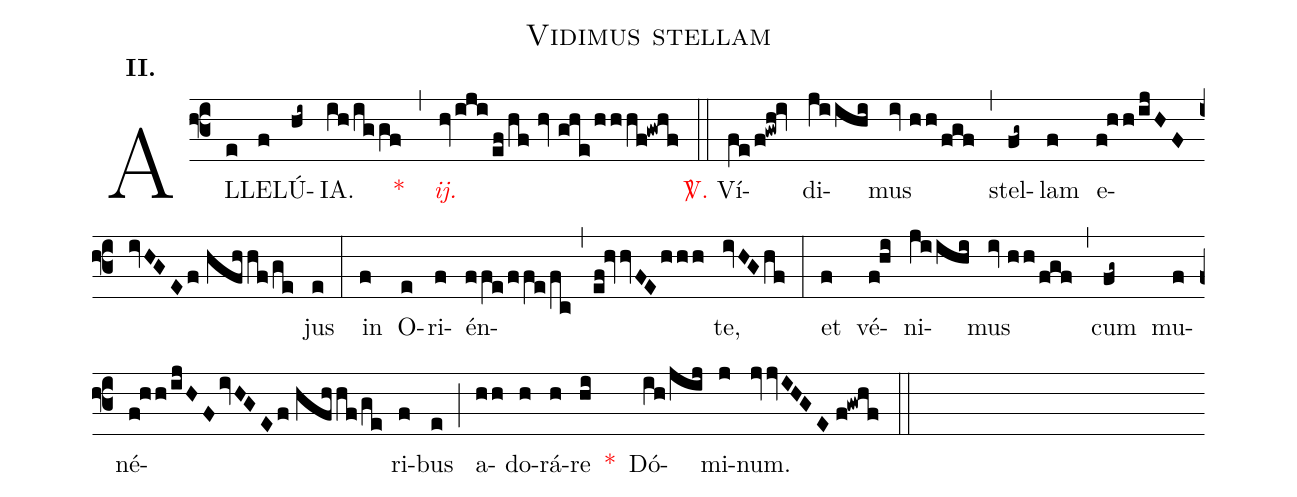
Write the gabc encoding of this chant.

name:Vidimus stellam;
mode:II.;
office-part:Alleluia;
%%
(f3) AL(e)LE(f)LÚ(hi~)IA.(ih/iggf) <v>\red{*}</v>(,) <v>\redit{ij.}</v>(hv/iji/ef/hf//hv//ghe/hhhf!gwhf) (::) <v>\red{\Vbar.}</v> Ví(fe/f!gwh!iv)di(jiihi)mus(iv//hh/fgf) (,) stel(fg~)lam(f) e(f!hh/ijHFivHGEf//hfhhf/ge)jus(e) (:) in(f) O(e)ri(f)én(ffe/ffe/fc,ef!hvvFEhhh)te,(ivHGhf) (:) et(f) vé(f!hi)ni(jiihi)mus(iv//hh/fgf) (,) cum(fg~) mu(f)né(f!hh/ijHFivHGEf//hfhhf/ge)ri(f)bus(e) (;) a(hh)do(h)rá(h)re(hi) <v>\red{*}</v>() Dó(ih/jij)mi(j)num.(jvvIHGE//f!gwhf) (::)
